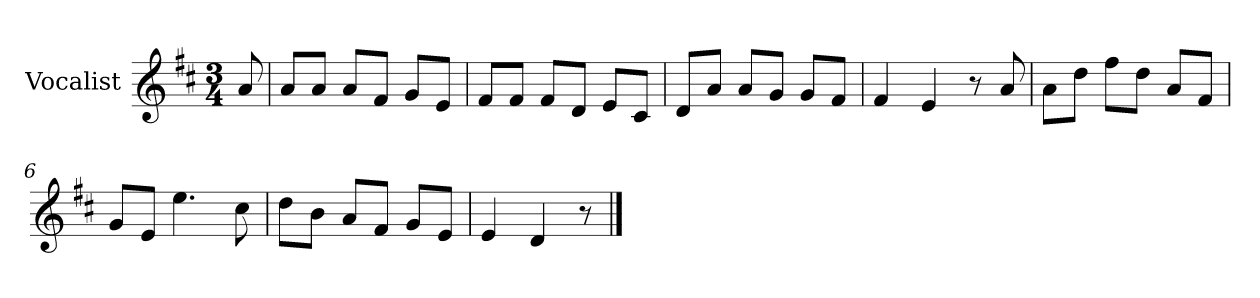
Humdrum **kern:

**kern
*part1
*staff1
*I"Vocalist
*k[f#c#]
*D:
*M3/4
=
8a
=1
8aL
8aJ
8aL
8f#J
8gL
8eJ
=2
8f#L
8f#J
8f#L
8dJ
8eL
8c#J
=3
8dL
8aJ
8aL
8gJ
8gL
8f#J
=4
4f#
4e
8r
8a
=5
8aL
8ddJ
8ff#L
8ddJ
8aL
8f#J
=6
8gL
8eJ
4.ee
8cc#
=7
8ddL
8bJ
8aL
8f#J
8gL
8eJ
=8
4e
4d
8r
==
*-
